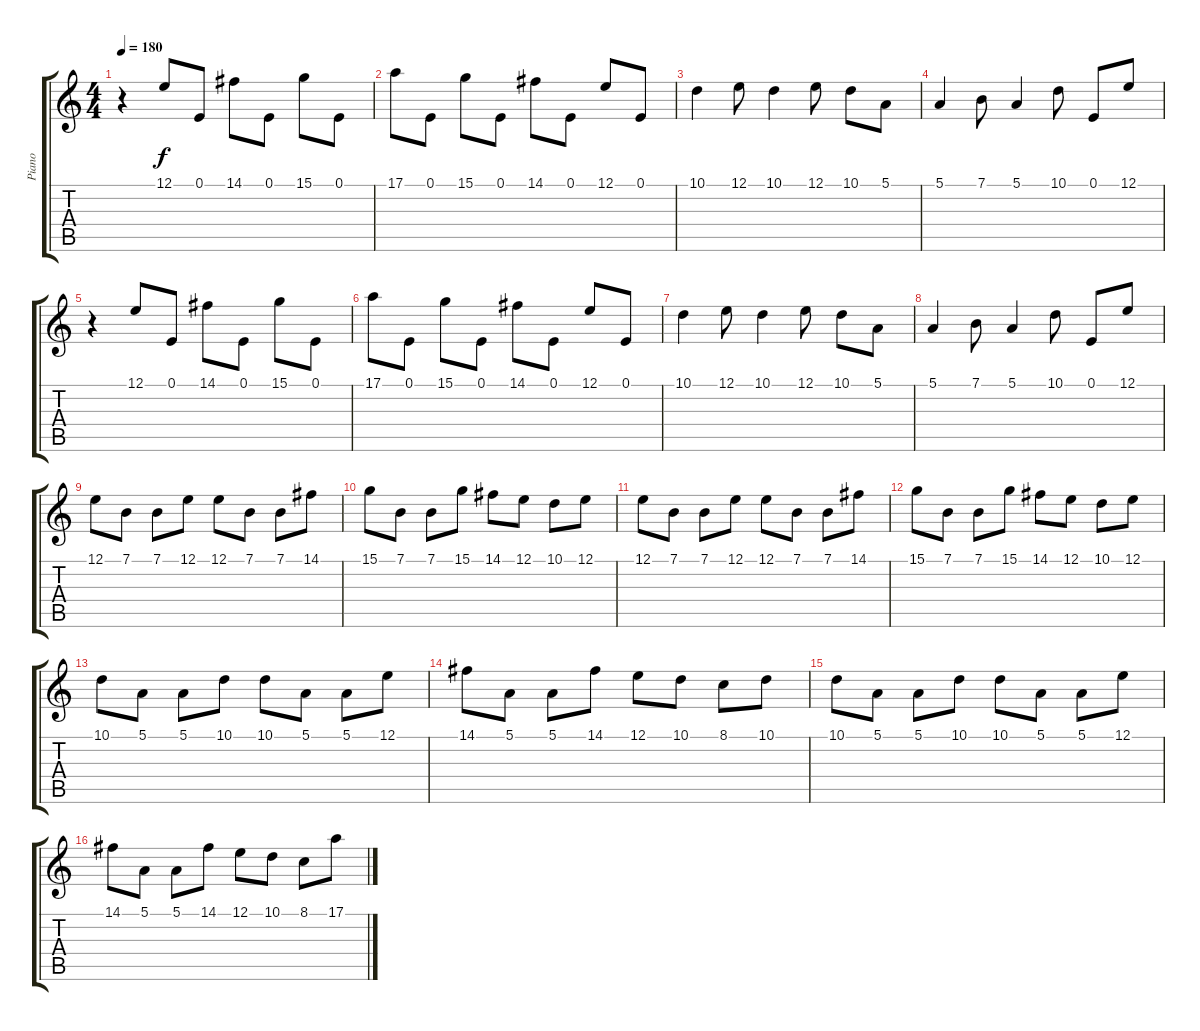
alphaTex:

\track ("Piano" "Piano") {instrument acousticgrandpiano}
\staff {score tabs}
\tuning (E4 B3 G3 D3 A2 E2) {hide}
\ts (4 4)
\tempo 180
\clef g2
\ks c
r.4{dy f} 12.1.8 0.1.8 14.1.8 0.1.8 15.1.8 0.1.8 |
17.1.8 0.1.8 15.1.8 0.1.8 14.1.8 0.1.8 12.1.8 0.1.8 |
10.1.4 12.1.8 10.1.4 12.1.8 10.1.8 5.1.8 |
5.1.4 7.1.8 5.1.4 10.1.8 0.1.8 12.1.8 |
r.4 12.1.8 0.1.8 14.1.8 0.1.8 15.1.8 0.1.8 |
17.1.8 0.1.8 15.1.8 0.1.8 14.1.8 0.1.8 12.1.8 0.1.8 |
10.1.4 12.1.8 10.1.4 12.1.8 10.1.8 5.1.8 |
5.1.4 7.1.8 5.1.4 10.1.8 0.1.8 12.1.8 |
12.1.8 7.1.8 7.1.8 12.1.8 12.1.8 7.1.8 7.1.8 14.1.8 |
15.1.8 7.1.8 7.1.8 15.1.8 14.1.8 12.1.8 10.1.8 12.1.8 |
12.1.8 7.1.8 7.1.8 12.1.8 12.1.8 7.1.8 7.1.8 14.1.8 |
15.1.8 7.1.8 7.1.8 15.1.8 14.1.8 12.1.8 10.1.8 12.1.8 |
10.1.8 5.1.8 5.1.8 10.1.8 10.1.8 5.1.8 5.1.8 12.1.8 |
14.1.8 5.1.8 5.1.8 14.1.8 12.1.8 10.1.8 8.1.8 10.1.8 |
10.1.8 5.1.8 5.1.8 10.1.8 10.1.8 5.1.8 5.1.8 12.1.8 |
14.1.8 5.1.8 5.1.8 14.1.8 12.1.8 10.1.8 8.1.8 17.1.8
